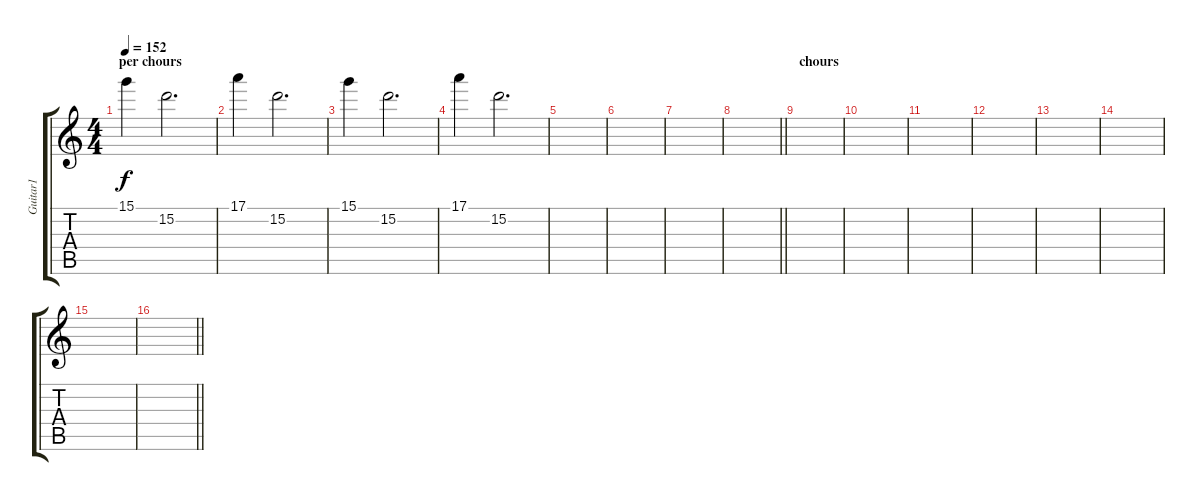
\track ("Guitar1" "Guitar1") {instrument electricguitarclean}
\staff {score tabs}
\tuning (E4 B3 G3 D3 A2 E2) {hide}
\ts (4 4)
\section ("" "per chours")
\tempo 152
\clef g2
\ks c
15.1.4{dy f} 15.2.2{d} |
17.1.4 15.2.2{d} |
15.1.4 15.2.2{d} |
17.1.4 15.2.2{d} |
|
|
|
\barLineRight lightlight
|
\section ("" "chours")
|
|
|
|
|
|
|
\barLineRight lightlight
